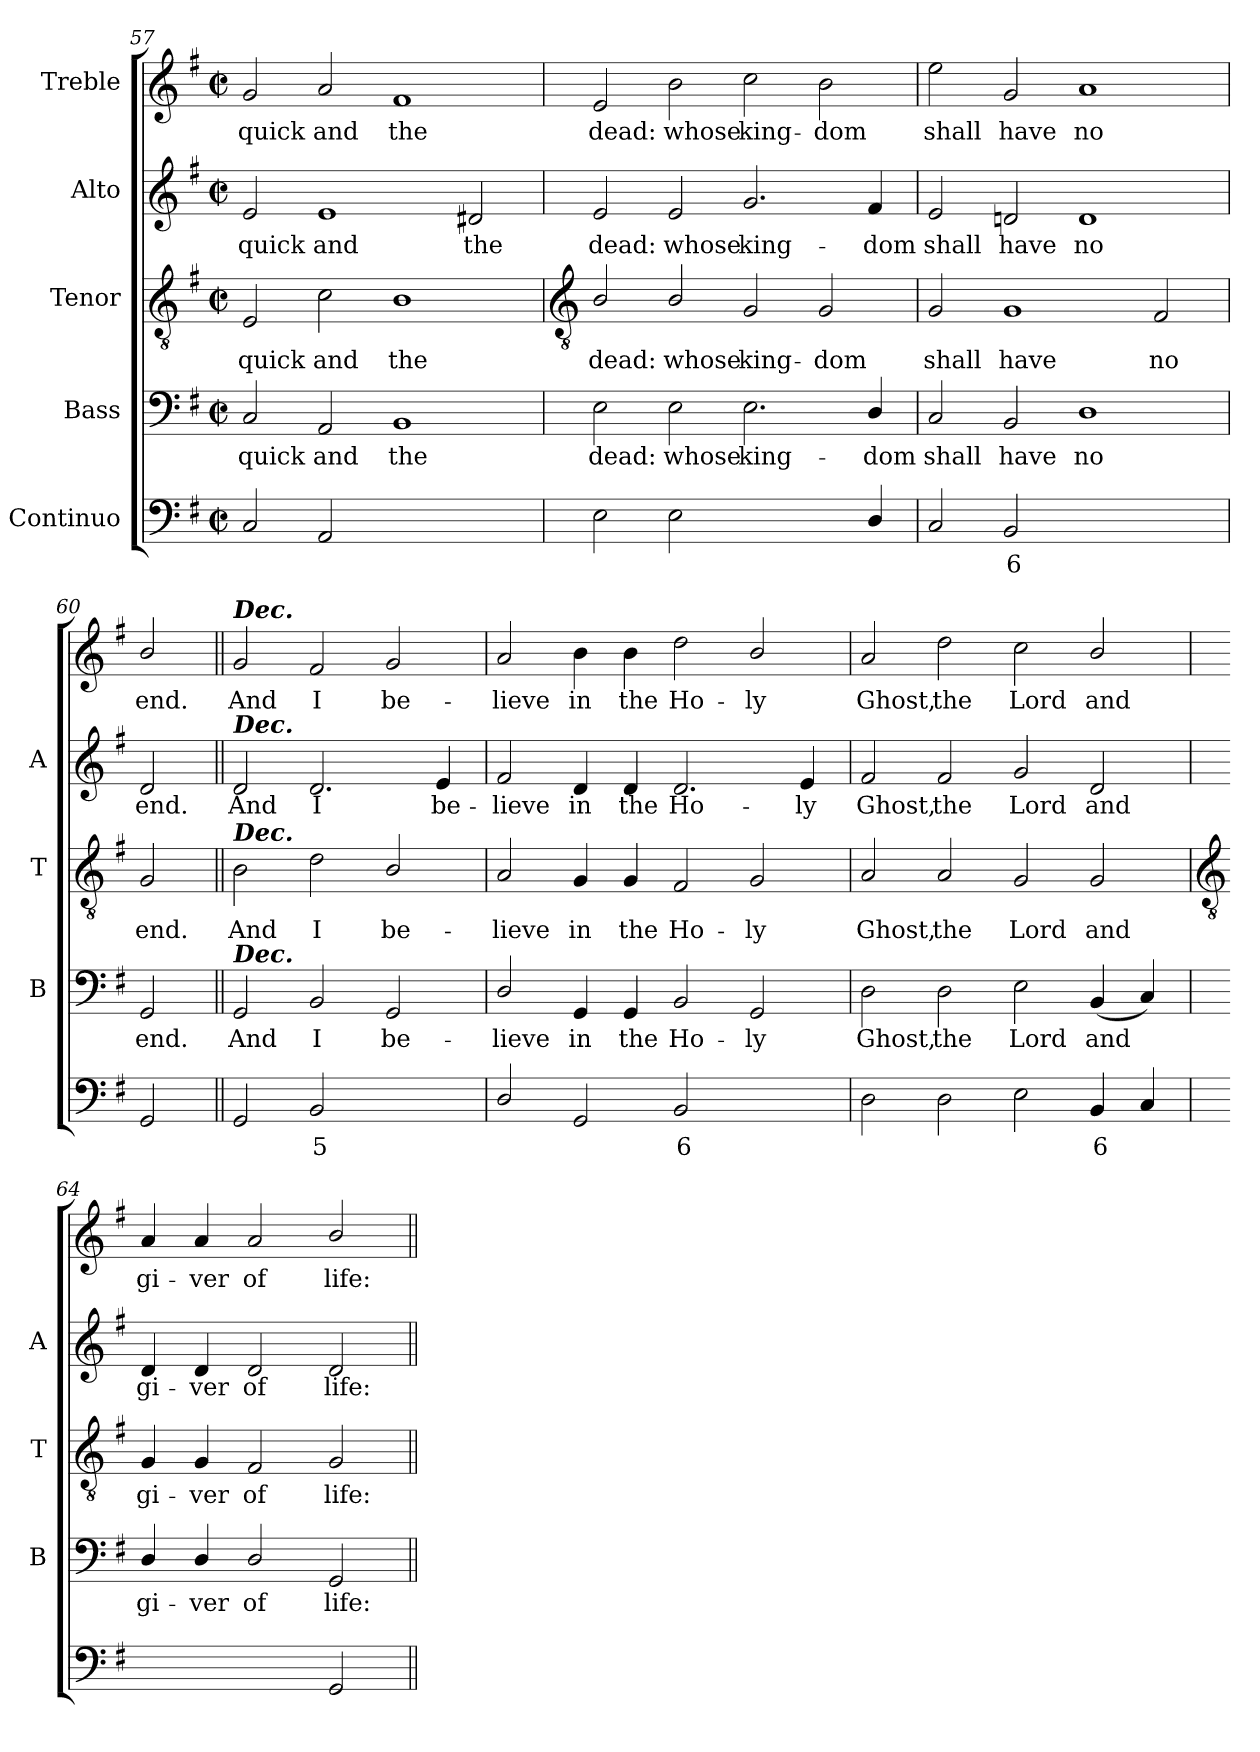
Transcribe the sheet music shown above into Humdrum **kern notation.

**kern	**text	**kern	**text	**kern	**text	**kern	**text	**kern	**text
*part5	*part5	*part4	*part4	*part3	*part3	*part2	*part2	*part1	*part1
*staff5	*staff5	*staff4	*staff4	*staff3	*staff3	*staff2	*staff2	*staff1	*staff1
*I"Continuo	*	*I"Bass	*	*I"Tenor	*	*I"Alto	*	*I"Treble	*
*	*	*I'B	*	*I'T	*	*I'A	*	*	*
*clefF4	*	*clefF4	*	*clefGv2	*	*clefG2	*	*clefG2	*
*k[f#]	*	*k[f#]	*	*k[f#]	*	*k[f#]	*	*k[f#]	*
*G:	*	*G:	*	*G:	*	*G:	*	*G:	*
*M4/2	*	*M4/2	*	*M4/2	*	*M4/2	*	*M4/2	*
*met(c|)	*	*met(c|)	*	*met(c|)	*	*met(c|)	*	*met(c|)	*
=57	=57	=57	=57	=57	=57	=57	=57	=57	=57
!	!	!	!LO:LY:b	!	!LO:LY:b	!	!LO:LY:b	!	!LO:LY:b
2C	.	2C	quick	2E	quick	2e	quick	2g	quick
!	!	!	!LO:LY:b	!	!LO:LY:b	!	!LO:LY:b	!	!LO:LY:b
2AA	.	2AA	and	2c	and	1e	and	2a	and
!	!LO:LY:b	!	!LO:LY:b	!	!LO:LY:b	!	!	!	!LO:LY:b
[2BByy	4	1BB	the	1B	the	.	.	1f#	the
!	!LO:LY:b	!	!	!	!	!	!LO:LY:b	!	!
2BByy]	3	.	.	.	.	2d#X	the	.	.
!!LO:LB:g=z
=58	=58	=58	=58	=58	=58	=58	=58	=58	=58
*	*	*	*	*clefGv2	*	*	*	*	*
!	!	!	!LO:LY:b	!	!LO:LY:b	!	!LO:LY:b	!	!LO:LY:b
2E	.	2E	dead:	2B/	dead:	2e	dead:	2e	dead:
!	!	!	!LO:LY:b	!	!LO:LY:b	!	!LO:LY:b	!	!LO:LY:b
2E	.	2E	whose	2B/	whose	2e	whose	2b	whose
!	!LO:LY:b	!	!LO:LY:b	!	!LO:LY:b	!	!LO:LY:b	!	!LO:LY:b
[2Eyy	6	2.E	king-	2G	king-	2.g	king-	2cc	king-
!	!LO:LY:b	!	!	!	!LO:LY:b	!	!	!	!LO:LY:b
4Eyy]	5	.	.	2G	-dom	.	.	2b	-dom
!	!	!	!LO:LY:b	!	!	!	!LO:LY:b	!	!
4D/	.	4D/	-dom	.	.	4f#	-dom	.	.
=59	=59	=59	=59	=59	=59	=59	=59	=59	=59
!	!	!	!LO:LY:b	!	!LO:LY:b	!	!LO:LY:b	!	!LO:LY:b
2C	.	2C	shall	2G	shall	2e	shall	2ee	shall
!	!LO:LY:b	!	!LO:LY:b	!	!LO:LY:b	!	!LO:LY:b	!	!LO:LY:b
2BB	6	2BB	have	1G	have	2dn	have	2g	have
!	!LO:LY:b	!	!LO:LY:b	!	!	!	!LO:LY:b	!	!LO:LY:b
[2Dyy	4	1D	no	.	.	1d	no	1a	no
!	!LO:LY:b	!	!	!	!LO:LY:b	!	!	!	!
2Dyy]	3	.	.	2F#	no	.	.	.	.
=60	=60	=60	=60	=60	=60	=60	=60	=60	=60
!	!	!	!LO:LY:b	!	!LO:LY:b	!	!LO:LY:b	!	!LO:LY:b
2GG	.	2GG	end.	2G	end.	2d	end.	2b/	end.
=61||	=61||	=61||	=61||	=61||	=61||	=61||	=61||	=61||	=61||
!	!	!	!	!	!	!	!	!LO:TX:a:Bi:t=Dec.	!
!	!	!	!	!	!	!LO:TX:a:Bi:t=Dec.	!	!	!
!	!	!	!	!LO:TX:a:Bi:t=Dec.	!	!	!	!	!
!	!	!LO:TX:a:Bi:t=Dec.	!	!	!	!	!	!	!
!	!	!	!LO:LY:b	!	!LO:LY:b	!	!LO:LY:b	!	!LO:LY:b
2GG	.	2GG	And	2B	And	2d	And	2g	And
!	!LO:LY:b	!	!LO:LY:b	!	!LO:LY:b	!	!LO:LY:b	!	!LO:LY:b
2BB	5	2BB	I	2d	I	2.d	I	2f#	I
!	!LO:LY:b	!	!LO:LY:b	!	!LO:LY:b	!	!	!	!LO:LY:b
[4GGyy	5	2GG	be-	2B/	be-	.	.	2g	be-
!	!LO:LY:b	!	!	!	!	!	!LO:LY:b	!	!
4GGyy]	6	.	.	.	.	4e	be-	.	.
=62	=62	=62	=62	=62	=62	=62	=62	=62	=62
!	!	!	!LO:LY:b	!	!LO:LY:b	!	!LO:LY:b	!	!LO:LY:b
2D/	.	2D/	-lieve	2A	-lieve	2f#	-lieve	2a	-lieve
!	!	!	!LO:LY:b	!	!LO:LY:b	!	!LO:LY:b	!	!LO:LY:b
2GG	.	4GG	in	4G	in	4d	in	4b	in
!	!	!	!LO:LY:b	!	!LO:LY:b	!	!LO:LY:b	!	!LO:LY:b
.	.	4GG	the	4G	the	4d	the	4b	the
!	!LO:LY:b	!	!LO:LY:b	!	!LO:LY:b	!	!LO:LY:b	!	!LO:LY:b
2BB	6	2BB	Ho-	2F#	Ho-	2.d	Ho-	2dd	Ho-
!	!LO:LY:b	!	!LO:LY:b	!	!LO:LY:b	!	!	!	!LO:LY:b
[4GGyy	5	2GG	-ly	2G	-ly	.	.	2b/	-ly
!	!LO:LY:b	!	!	!	!	!	!LO:LY:b	!	!
4GGyy]	6	.	.	.	.	4e	-ly	.	.
=63	=63	=63	=63	=63	=63	=63	=63	=63	=63
!	!	!	!LO:LY:b	!	!LO:LY:b	!	!LO:LY:b	!	!LO:LY:b
2D	.	2D	Ghost,	2A	Ghost,	2f#	Ghost,	2a	Ghost,
!	!	!	!LO:LY:b	!	!LO:LY:b	!	!LO:LY:b	!	!LO:LY:b
2D	.	2D	the	2A	the	2f#	the	2dd	the
!	!	!	!LO:LY:b	!	!LO:LY:b	!	!LO:LY:b	!	!LO:LY:b
2E	.	2E	Lord	2G	Lord	2g	Lord	2cc	Lord
!	!LO:LY:b	!	!LO:LY:b	!	!LO:LY:b	!	!LO:LY:b	!	!LO:LY:b
4BB	6	(<4BB	and	2G	and	2d	and	2b/	and
4C	.	4C)	.	.	.	.	.	.	.
!!LO:LB:g=z
=64	=64	=64	=64	=64	=64	=64	=64	=64	=64
*	*	*	*	*clefGv2	*	*	*	*	*
!	!LO:LY:b	!	!LO:LY:b	!	!LO:LY:b	!	!LO:LY:b	!	!LO:LY:b
[2D/yy	4	4D/	gi-	4G	gi-	4d	gi-	4a	gi-
!	!	!	!LO:LY:b	!	!LO:LY:b	!	!LO:LY:b	!	!LO:LY:b
.	.	4D/	-ver	4G	-ver	4d	-ver	4a	-ver
!	!LO:LY:b	!	!LO:LY:b	!	!LO:LY:b	!	!LO:LY:b	!	!LO:LY:b
2D/yy]	3	2D/	of	2F#	of	2d	of	2a	of
!	!	!	!LO:LY:b	!	!LO:LY:b	!	!LO:LY:b	!	!LO:LY:b
2GG	.	2GG	life:	2G	life:	2d	life:	2b/	life:
=||	=||	=||	=||	=||	=||	=||	=||	=||	=||
*-	*-	*-	*-	*-	*-	*-	*-	*-	*-
